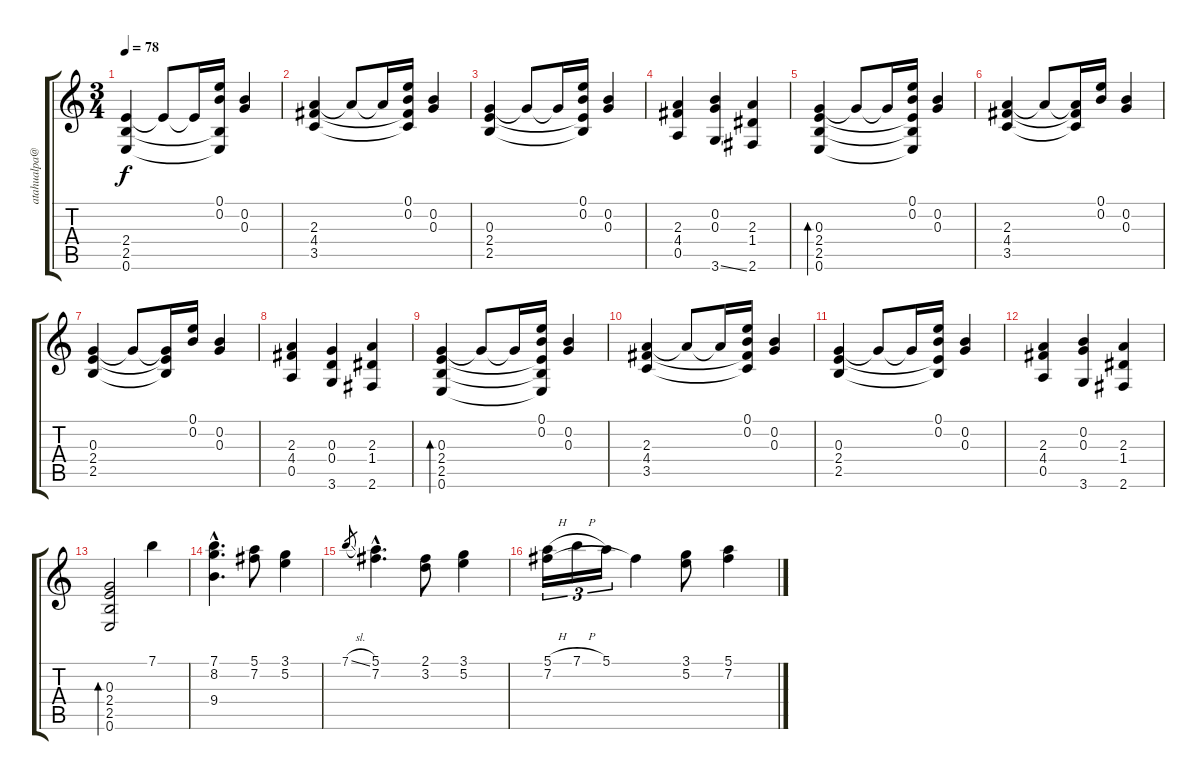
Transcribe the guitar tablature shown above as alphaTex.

\track ("" "atahualpa@") {instrument acousticguitarnylon}
\staff {score tabs}
\tuning (E4 B3 G3 D3 A2 E2) {hide}
\ts (3 4)
\tempo 78
\clef g2
\ks c
(2.4 2.5 0.6).4{dy f instrument acousticguitarnylon} 2.4{t}.8 2.4{t}.16 (0.1 0.2 2.5{t} 0.6{t}).16 (0.2 0.3).4 |
(2.3 4.4 3.5).4 2.3{t}.8 2.3{t}.16 (0.1 0.2 4.4{t} 3.5{t}).16 (0.2 0.3).4 |
(0.3 2.4 2.5).4 0.3{t}.8 0.3{t}.16 (0.1 0.2 2.4{t} 2.5{t}).16 (0.2 0.3).4 |
(2.3 4.4 0.5).4 (0.2 0.3 3.6{ss}).4 (2.3 1.4 2.6).4 |
(0.3 2.4 2.5 0.6).4{bd 240} 0.3{t}.8 0.3{t}.16 (0.1 0.2 2.4{t} 2.5{t} 0.6{t}).16 (0.2 0.3).4 |
(2.3 4.4 3.5).4 2.3{t}.8 (2.3{t} 4.4{t} 3.5{t}).16 (0.1 0.2).16 (0.2 0.3).4 |
(0.3 2.4 2.5).4 0.3{t}.8 (0.3{t} 2.4{t} 2.5{t}).16 (0.1 0.2).16 (0.2 0.3).4 |
(2.3 4.4 0.5).4 (0.3 0.4 3.6).4 (2.3 1.4 2.6).4 |
(0.3 2.4 2.5 0.6).4{bd 240} 0.3{t}.8 0.3{t}.16 (0.1 0.2 2.4{t} 2.5{t} 0.6{t}).16 (0.2 0.3).4 |
(2.3 4.4 3.5).4 2.3{t}.8 2.3{t}.16 (0.1 0.2 4.4{t} 3.5{t}).16 (0.2 0.3).4 |
(0.3 2.4 2.5).4 0.3{t}.8 0.3{t}.16 (0.1 0.2 2.4{t} 2.5{t}).16 (0.2 0.3).4 |
(2.3 4.4 0.5).4 (0.2 0.3 3.6).4 (2.3 1.4 2.6).4 |
(0.3 2.4 2.5 0.6).2{bd 240} 7.1.4 |
(7.1{hac} 8.2{hac} 9.4{hac}).4{d} (5.1 7.2).8 (3.1 5.2).4 |
7.1{sl}.8{gr} (5.1{hac} 7.2{hac}).4{d} (2.1 3.2).8 (3.1 5.2).4 |
(5.1{h} 7.2).16{tu (3 2)} 7.1{h}.16{tu (3 2)} 5.1.16{tu (3 2)} 7.2{t}.4 (3.1 5.2).8 (5.1 7.2).4
